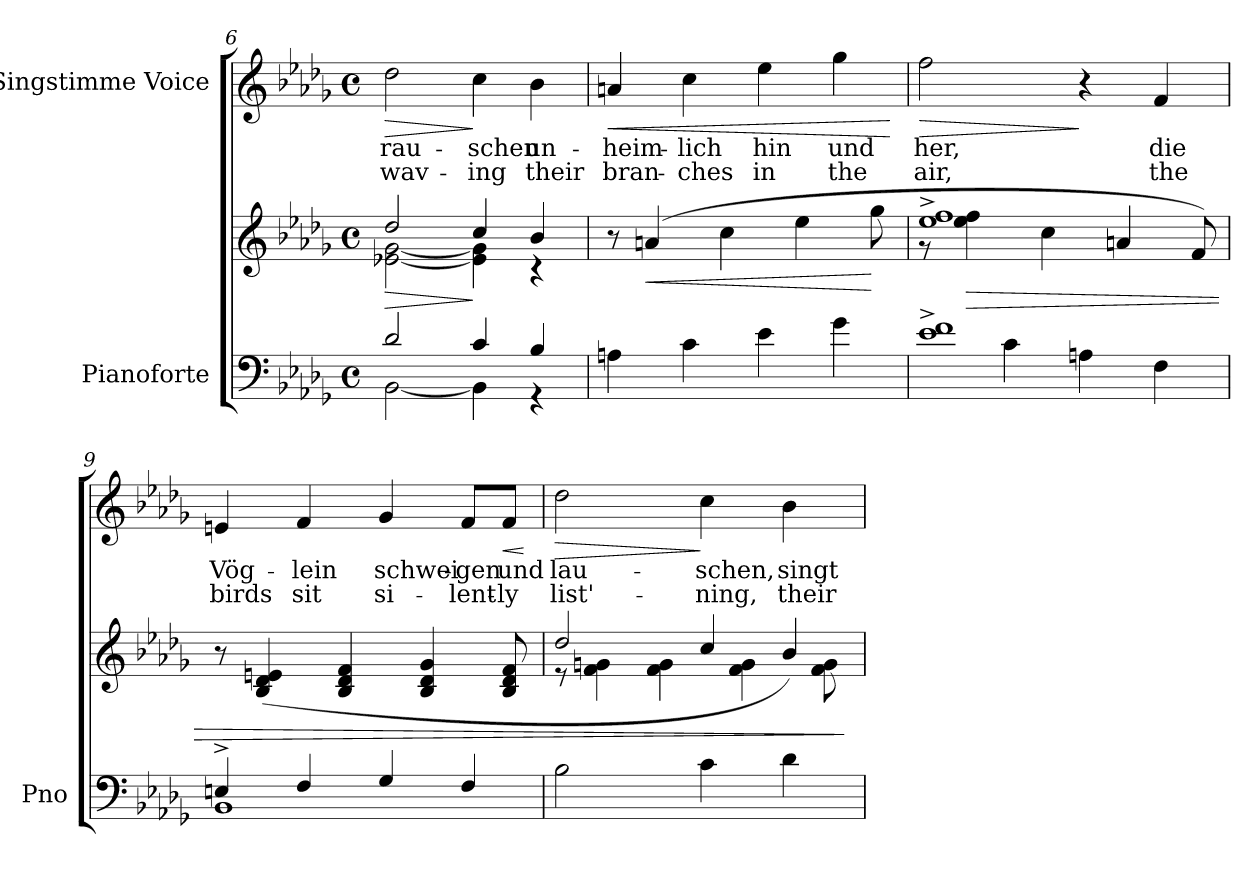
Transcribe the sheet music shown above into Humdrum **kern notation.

**kern	**kern	**dynam	**kern	**text	**text	**dynam
*part2	*part2	*part2	*part1	*part1	*part1	*part1
*staff3	*staff2	*staff2/3	*staff1	*staff1	*staff1	*staff1
*I"Pianoforte	*	*	*I"Singstimme Voice	*	*	*
*I'Pno	*	*	*	*	*	*
!!LO:LB:g=z
*clefF4	*clefG2	*	*clefG2	*	*	*
*k[b-e-a-d-g-]	*k[b-e-a-d-g-]	*	*k[b-e-a-d-g-]	*	*	*
*M4/4	*M4/4	*	*M4/4	*	*	*
*met(c)	*met(c)	*	*met(c)	*	*	*
=6	=6	=6	=6	=6	=6	=6
*^	*	*	*	*	*	*
!	!	!	!LO:HP:b	!	!LO:LY:b	!LO:LY:b	!LO:HP:b
*	*	*^	*	*	*	*	*
2d-/	[2BB-\	2dd-/	[2e-X\ [2g-\	>	2dd-\	rau-	wav-	>
!	!	!	!	!	!	!LO:LY:b	!LO:LY:b	!
4c/	4BB-\]	4cc/	4e-\] 4g-\]	]	4cc\	-schen	-ing	]
!	!	!	!	!	!	!LO:LY:b	!LO:LY:b	!
4B-/	4r	4b-/	4r	.	4b-\	un-	their	.
=7	=7	=7	=7	=7	=7	=7	=7	=7
!	!	!	!	!	!	!LO:LY:b	!LO:LY:b	!LO:HP:b
*v	*v	*	*	*	*	*	*	*
*	*v	*v	*	*	*	*	*
4An\	8r	.	4an/	-heim-	bran-	<
!	!	!LO:HP:b	!	!	!	!
.	(4an/	<	.	.	.	.
!	!	!	!	!LO:LY:b	!LO:LY:b	!
4c\	.	.	4cc\	-lich	-ches	.
.	4cc\	.	.	.	.	.
!	!	!	!	!LO:LY:b	!LO:LY:b	!
4e-\	.	.	4ee-\	hin	in	.
.	4ee-\	.	.	.	.	.
!	!	!	!	!LO:LY:b	!LO:LY:b	!
4g-\	.	.	4gg-\	und	the	.
.	8gg-\	[	.	.	.	.
.	.	.	.	.	.	[
=8	=8	=8	=8	=8	=8	=8
*^	*^	*	*	*	*	*
!	!	!	!	!	!	!LO:LY:b	!LO:LY:b	!LO:HP:b
1e-^ 1f^	4ryy	1ee-^> 1ff^>	8r	.	2ff\	her,	air,	>
!	!	!	!	!LO:HP:b	!	!	!	!
.	.	.	4ee-\ 4ff\	>	.	.	.	.
.	4c\	.	.	.	.	.	.	.
.	.	.	4cc\	.	.	.	.	.
.	4An\	.	.	.	4r	.	.	]
.	.	.	4an/	.	.	.	.	.
!	!	!	!	!	!	!LO:LY:b	!LO:LY:b	!
.	4F\	.	.	.	4f/	die	the	.
.	.	.	8f/)	.	.	.	.	.
=9	=9	=9	=9	=9	=9	=9	=9	=9
!	!	!	!	!	!	!LO:LY:b	!LO:LY:b	!
*	*	*v	*v	*	*	*	*	*
4En^/	1BB-	8r	.	4en/	Vög-	birds	.
.	.	(4B-/ 4d-/ 4en/	.	.	.	.	.
!	!	!	!	!	!LO:LY:b	!LO:LY:b	!
4F/	.	.	.	4f/	-lein	sit	.
.	.	4B-/ 4d-/ 4f/	.	.	.	.	.
!	!	!	!	!	!LO:LY:b	!LO:LY:b	!
4G-/	.	.	.	4g-/	schwei-	si-	.
.	.	4B-/ 4d-/ 4g-/	.	.	.	.	.
!	!	!	!	!	!LO:LY:b	!LO:LY:b	!
4F/	.	.	.	8f/L	-gen	-lent-	.
!	!	!	!	!	!LO:LY:b	!LO:LY:b	!LO:HP:b
.	.	8B-/ 8d-/ 8f/	.	8f/J	und	-ly	<
*v	*v	*	*	*	*	*	*
.	.	.	.	.	.	[
=10	=10	=10	=10	=10	=10	=10
*	*^	*	*	*	*	*
!	!	!	!	!	!LO:LY:b	!LO:LY:b	!LO:HP:b
2B-\	2dd-/	8r	.	2dd-\	lau-	list'-	>
.	.	4f\ 4gn\	.	.	.	.	.
.	.	4f\ 4g\	.	.	.	.	.
!	!	!	!	!	!LO:LY:b	!LO:LY:b	!
4c\	4cc/	.	.	4cc\	-schen,	-ning,	]
.	.	4f\ 4g\	.	.	.	.	.
!	!	!	!	!	!LO:LY:b	!LO:LY:b	!
4d-\	4b-/)	.	.	4b-\	singt	their	.
.	.	8f\ 8g\	.	.	.	.	.
*	*v	*v	*	*	*	*	*
.	.	]	.	.	.	.
=	=	=	=	=	=	=
*-	*-	*-	*-	*-	*-	*-
